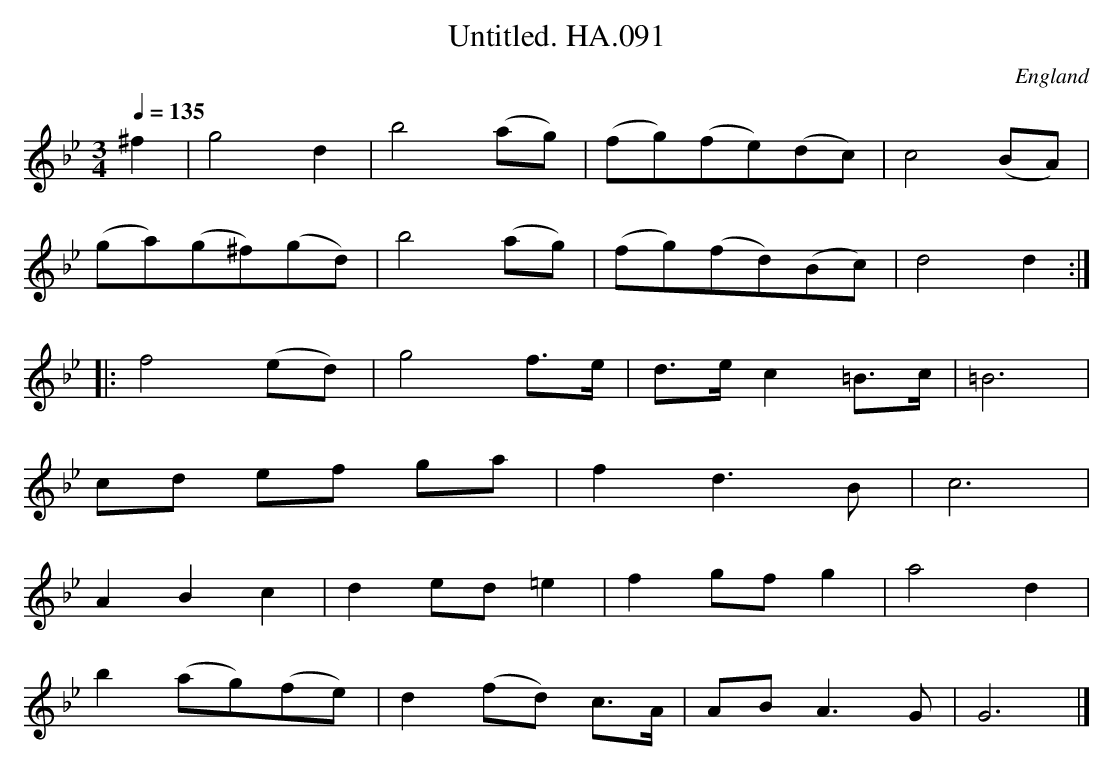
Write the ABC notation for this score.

X:1
T:Untitled. HA.091
M:3/4
L:1/8
Q:1/4=135
O:England
notC:in Hand C
K:Bb major
^f2|g4d2|b4(ag)|(fg)(fe)(dc)|c4(BA)|!
(ga)(g^f)(gd)|b4(ag)|(fg)(fd)(Bc)|d4d2:|!
|:f4(ed)|g4f>e|d>ec2=B>c|=B6|!
cd ef ga|f2d3B|c6|!
A2B2c2|d2ed=e2|f2gfg2|a4d2|!
b2(ag)(fe)|d2(fd) c>A|ABA3G|G6|]
